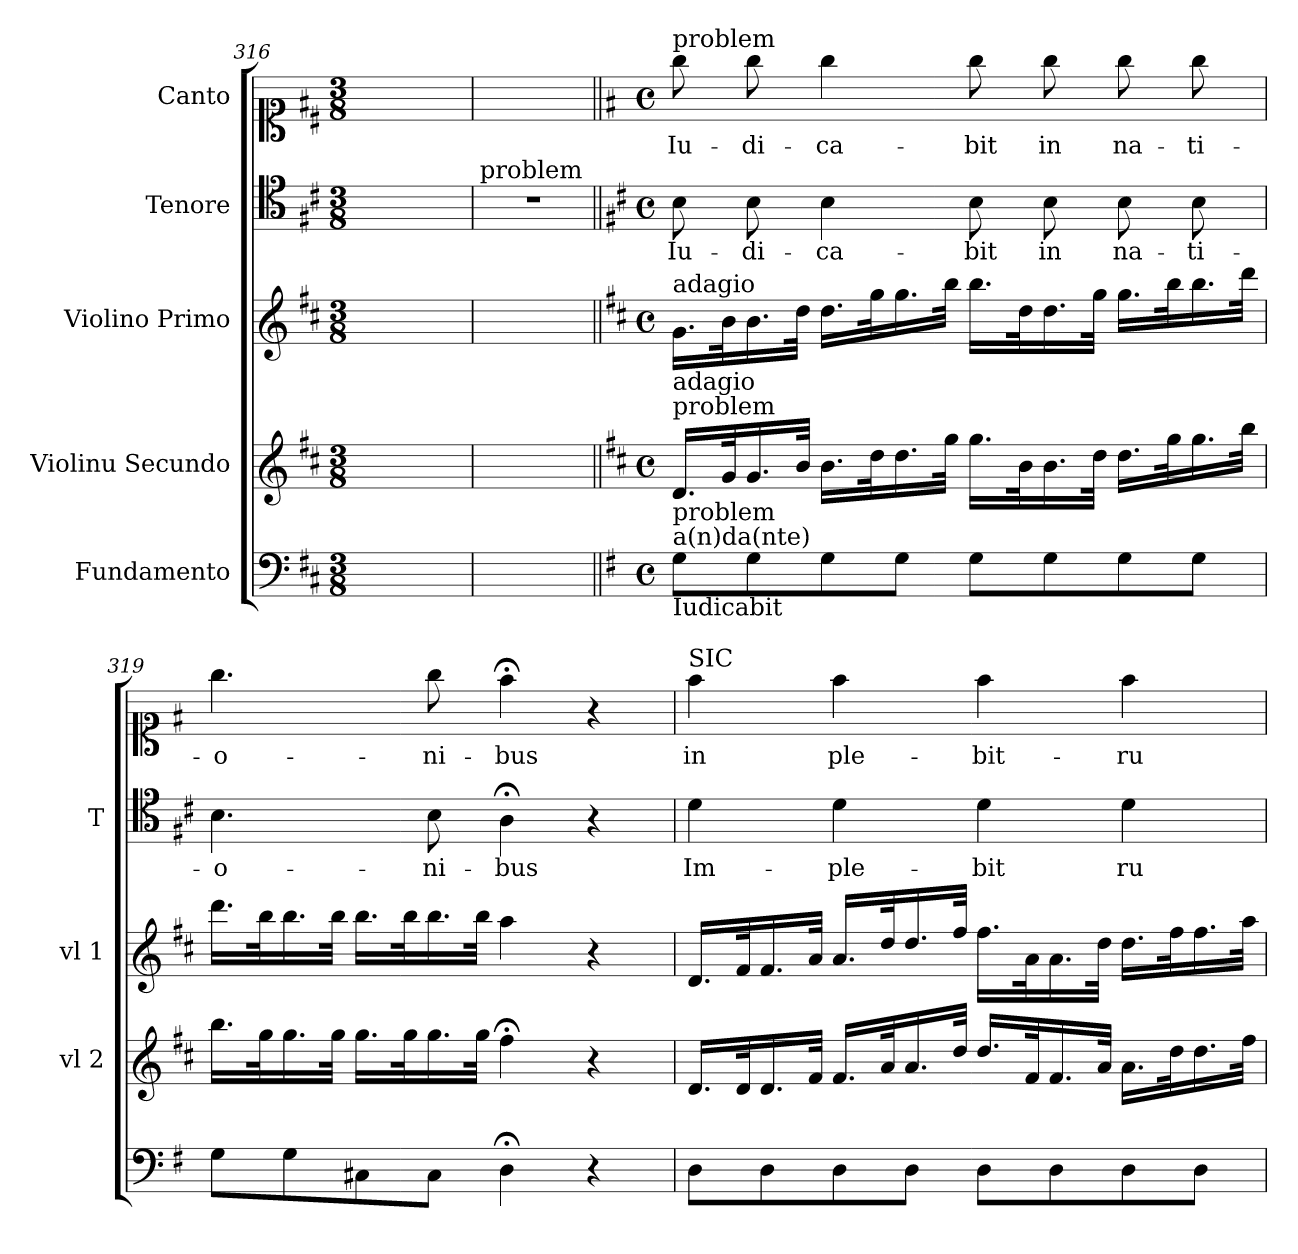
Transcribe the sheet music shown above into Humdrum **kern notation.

**kern	**kern	**kern	**kern	**text	**kern	**text
*part5	*part4	*part3	*part2	*part2	*part1	*part1
*staff5	*staff4	*staff3	*staff2	*staff2	*staff1	*staff1
*I"Fundamento	*I"Violinu Secundo	*I"Violino Primo	*I"Tenore	*	*I"Canto	*
*	*I'vl 2	*I'vl 1	*I'T	*	*	*
*clefF4	*clefG2	*clefG2	*clefC4	*	*clefC1	*
*k[f#c#]	*k[f#c#]	*k[f#c#]	*k[f#c#]	*	*k[f#c#]	*
*D:	*D:	*D:	*	*	*D:	*
*M3/8	*M3/8	*M3/8	*M3/8	*	*M3/8	*
=316	=316	=316	=316	=316	=316	=316
4.ryy	4.ryy	4.ryy	4.ryy	.	4.ryy	.
=317	=317	=317	=317	=317	=317	=317
!	!	!	!LO:TX:a:t=problem	!	!	!
4.ryy	4.ryy	4.ryy	4.r	.	4.ryy	.
=318||	=318||	=318||	=318||	=318||	=318||	=318||
*k[f#]	*k[f#c#]	*k[f#c#]	*k[f#c#]	*	*k[f#]	*
*M4/4	*M4/4	*M4/4	*M4/4	*	*M4/4	*
*met(c)	*met(c)	*met(c)	*met(c)	*	*met(c)	*
!	!	!	!	!	!LO:TX:a:t=problem	!
!	!	!LO:TX:a:t=adagio	!	!	!	!
!	!LO:TX:a:t=problem	!	!	!	!	!
!	!LO:TX:a:t=adagio	!	!	!	!	!
!LO:TX:b:t=Iudicabit	!	!	!	!	!	!
!LO:TX:a:t=a(n)da(nte)	!	!	!	!	!	!
!LO:TX:a:t=problem	!	!	!	!	!	!
8G\L	16.d/LL	16.g\LL	8B\	Iu-	8gg\	Iu-
.	32g/K	32b\K	.	.	.	.
8G\	16.g/	16.b\	8B\	-di-	8gg\	-di-
.	32b/JJk	32dd\JJk	.	.	.	.
8G\	16.b\LL	16.dd\LL	4B\	-ca-	4gg\	-ca-
.	32dd\K	32gg\K	.	.	.	.
8G\J	16.dd\	16.gg\	.	.	.	.
.	32gg\JJk	32bb\JJk	.	.	.	.
8G\L	16.gg\LL	16.bb\LL	8B\	-bit	8gg\	-bit
.	32b\K	32dd\K	.	.	.	.
8G\	16.b\	16.dd\	8B\	in	8gg\	in
.	32dd\JJk	32gg\JJk	.	.	.	.
8G\	16.dd\LL	16.gg\LL	8B\	na-	8gg\	na-
.	32gg\K	32bb\K	.	.	.	.
8G\J	16.gg\	16.bb\	8B\	-ti-	8gg\	-ti-
.	32bb\JJk	32ddd\JJk	.	.	.	.
=319	=319	=319	=319	=319	=319	=319
8G\L	16.bb\LL	16.ddd\LL	4.B\	-o-	4.gg\	-o-
.	32gg\K	32bb\K	.	.	.	.
8G\	16.gg\	16.bb\	.	.	.	.
.	32gg\JJk	32bb\JJk	.	.	.	.
8C#X\	16.gg\LL	16.bb\LL	.	.	.	.
.	32gg\K	32bb\K	.	.	.	.
8C#\J	16.gg\	16.bb\	8B\	-ni-	8gg\	-ni-
.	32gg\JJk	32bb\JJk	.	.	.	.
4D;<\	4ff#;<\	4aa\	4A;<\	-bus	4ff#;\	-bus
4r	4r	4r	4r	.	4r	.
=320	=320	=320	=320	=320	=320	=320
!	!	!	!	!	!LO:TX:a:t=SIC	!
8D\L	16.d/LL	16.d/LL	4d\	Im-	4ff#\	in
.	32d/K	32f#/K	.	.	.	.
8D\	16.d/	16.f#/	.	.	.	.
.	32f#/JJk	32a/JJk	.	.	.	.
8D\	16.f#/LL	16.a/LL	4d\	-ple-	4ff#\	ple-
.	32a/K	32dd/K	.	.	.	.
8D\J	16.a/	16.dd/	.	.	.	.
.	32dd/JJk	32ff#/JJk	.	.	.	.
8D\L	16.dd/LL	16.ff#\LL	4d\	-bit	4ff#\	-bit-
.	32f#/K	32a\K	.	.	.	.
8D\	16.f#/	16.a\	.	.	.	.
.	32a/JJk	32dd\JJk	.	.	.	.
8D\	16.a\LL	16.dd\LL	4d\	ru-	4ff#\	-ru-
.	32dd\K	32ff#\K	.	.	.	.
8D\J	16.dd\	16.ff#\	.	.	.	.
.	32ff#\JJk	32aa\JJk	.	.	.	.
=	=	=	=	=	=	=
*-	*-	*-	*-	*-	*-	*-
